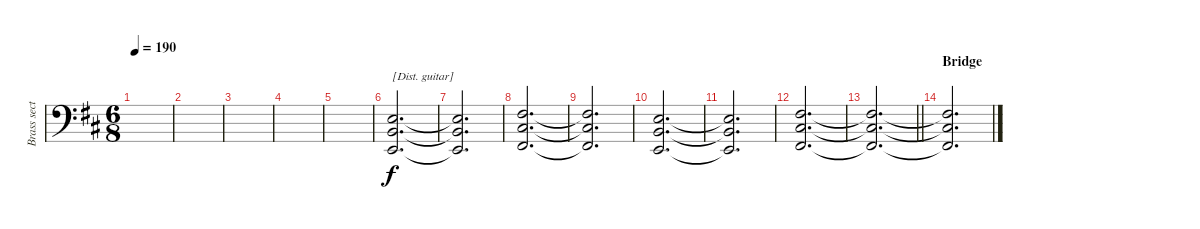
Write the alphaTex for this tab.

\track ("Brass section" "Brass sect") {instrument brasssection}
\staff {score}
\tuning (Db4 Ab3 E3 B2 Gb2 A1) {hide}
\ts (6 8)
\tempo 190
\clef f4
\ks bminor
|
|
|
|
|
(5.4 5.5 7.6).2{d txt "[Dist. guitar]" volume 13 instrument distortionguitar} |
(5.4{t} 5.5{t} 7.6{t}).2{d} |
(7.4 7.5 9.6).2{d} |
(7.4{t} 7.5{t} 9.6{t}).2{d} |
(5.4 5.5 7.6).2{d} |
(5.4{t} 5.5{t} 7.6{t}).2{d} |
(7.4 7.5 9.6).2{d} |
\barLineRight lightlight
(7.4{t} 7.5{t} 9.6{t}).2{d} |
\section ("" "Bridge")
(7.4{t} 7.5{t} 9.6{t}).2{d volume 0}
